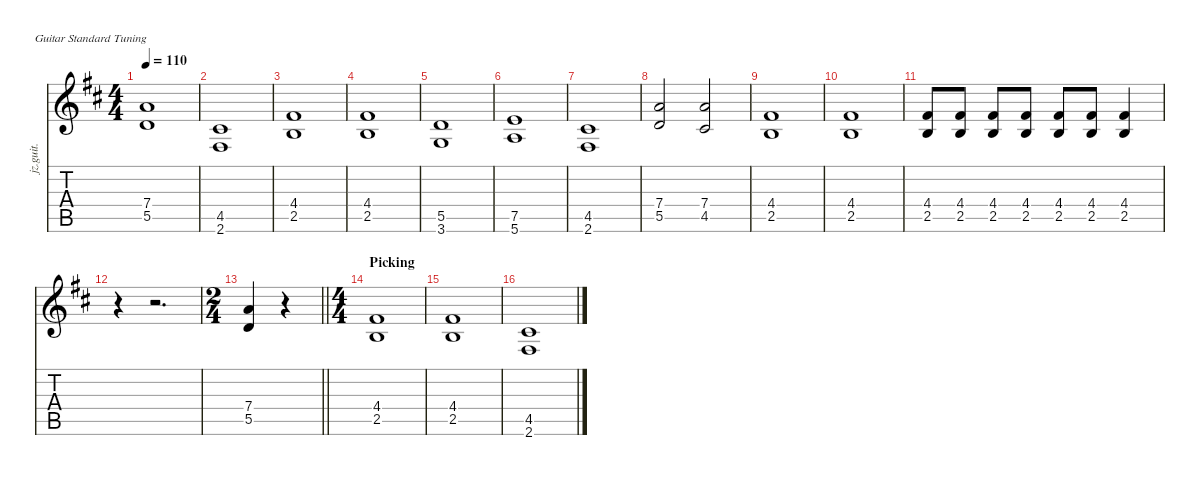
\defaultSystemsLayout 4
\hideDynamics
\bracketExtendMode nobrackets
\track ("Jason Rhythm" "jz.guit.") {instrument electricguitarjazz}
\staff {score tabs}
\tuning (E4 B3 G3 D3 A2 E2)
\ts (4 4)
\tempo 110
\clef g2
\ks bminor
(7.4{acc forcenatural} 5.5{acc forcenatural}).1{dy f} |
(4.5{acc #} 2.6{acc #}).1 |
(4.4{acc #} 2.5{acc forcenatural}).1 |
(4.4{acc #} 2.5{acc forcenatural}).1 |
(5.5{acc forcenatural} 3.6{acc forcenatural}).1 |
(7.5{acc forcenatural} 5.6{acc forcenatural}).1 |
(4.5{acc #} 2.6{acc #}).1 |
(7.4{acc forcenatural} 5.5{acc forcenatural}).2 (7.4{acc forcenatural} 4.5{acc #}).2 |
(4.4{acc #} 2.5{acc forcenatural}).1 |
(4.4{acc #} 2.5{acc forcenatural}).1 |
(4.4{acc #} 2.5{acc forcenatural}).8 (4.4{acc #} 2.5{acc forcenatural}).8 (4.4{acc #} 2.5{acc forcenatural}).8 (4.4{acc #} 2.5{acc forcenatural}).8 (4.4{acc #} 2.5{acc forcenatural}).8 (4.4{acc #} 2.5{acc forcenatural}).8 (4.4{acc #} 2.5{acc forcenatural}).4 |
r.4 r.2{d} |
\ts (2 4)
\beaming (8 2 2)
\barLineRight lightlight
(7.4{acc forcenatural} 5.5{acc forcenatural}).4 r.4 |
\ts (4 4)
\beaming (8 2 2 2 2)
\section ("" "Picking")
(4.4{acc #} 2.5{acc forcenatural}).1 |
(4.4{acc #} 2.5{acc forcenatural}).1 |
(4.5{acc #} 2.6{acc #}).1
